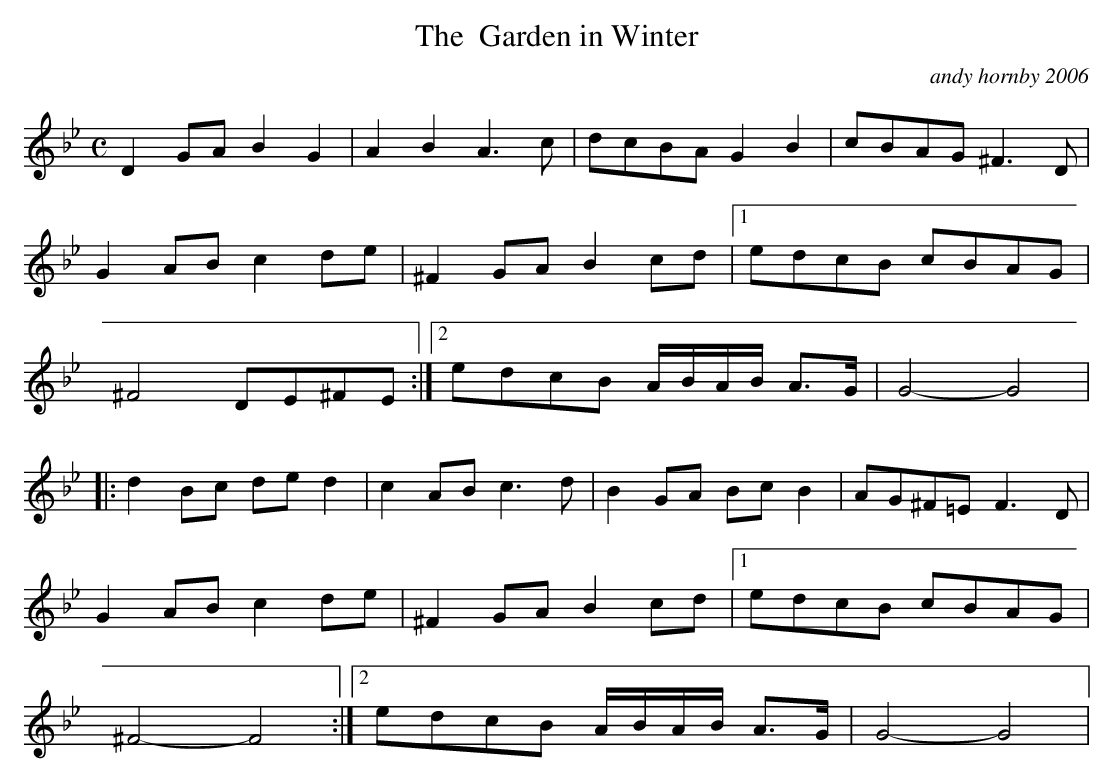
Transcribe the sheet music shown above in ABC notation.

X:1
T:The  Garden in Winter
C:andy hornby 2006
L:1/8
M:C
K:Bb
D2GA B2G2|A2B2A3c|dcBA G2B2|cBAG  ^F3D|
G2AB c2de|^F2GA B2cd|[1edcB cBAG|
^F4 DE^FE:|[2edcB A/2B/2A/2B/2 A3/2G/2|G4-G4|
|:d2Bc de d2|c2AB c3d|B2GA Bc B2|AG^F=E F3D|
G2AB c2de|^F2GA B2cd|[1edcB cBAG|
^F4-F4:|[2edcB A/2B/2A/2B/2 A3/2G/2|G4-G4|
